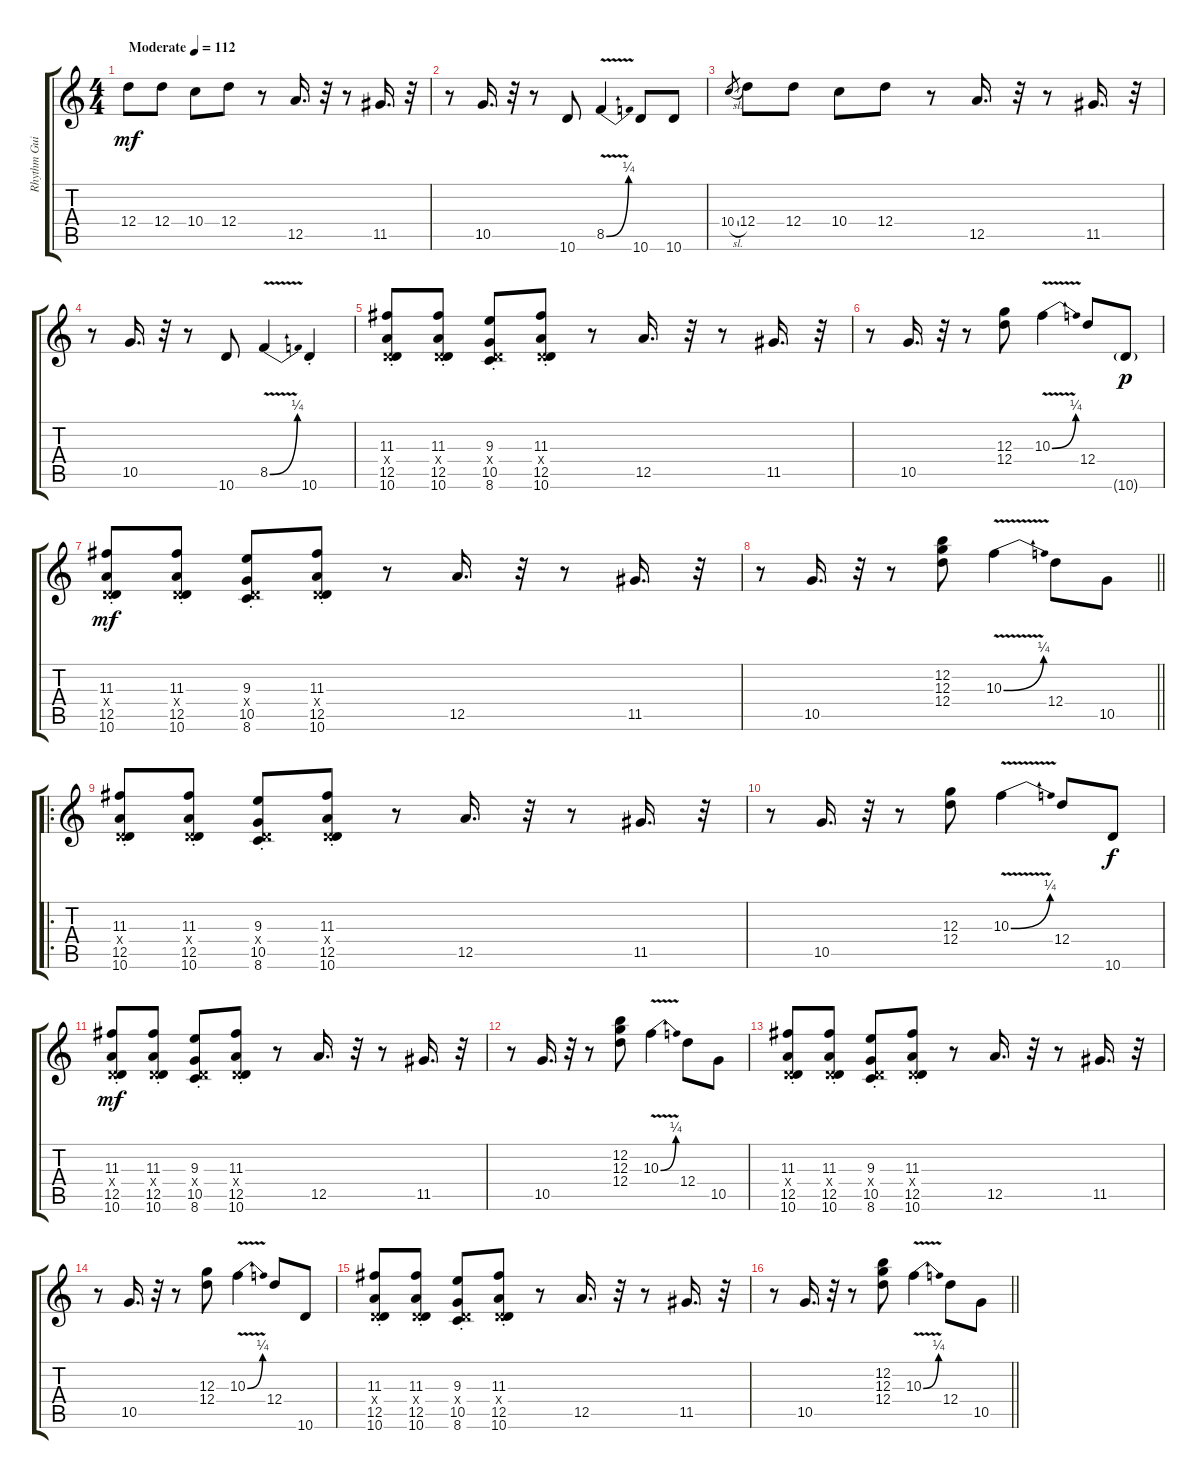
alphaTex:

\track ("Rhythm Guitar" "Rhythm Gui") {instrument overdrivenguitar}
\staff {score tabs}
\tuning (E4 B3 G3 D3 A2 E2) {hide}
\ts (4 4)
\tempo (112 "Moderate")
\clef g2
\ks c
12.4.8{dy mf instrument overdrivenguitar} 12.4.8 10.4.8 12.4.8 r.8 12.5.16{d} r.32 r.8 11.5.16{d} r.32 |
r.8 10.5.16{d} r.32 r.8 10.6.8 8.5{be (bend 0 0 60 1) v}.4 10.6.8 10.6.8 |
10.4{sl}.8{gr} 12.4.8 12.4.8 10.4.8 12.4.8 r.8 12.5.16{d} r.32 r.8 11.5.16{d} r.32 |
r.8 10.5.16{d} r.32 r.8 10.6.8 8.5{be (bend 0 0 60 1) v}.4 10.6{st}.4 |
(11.3{st} 0.4{x} 12.5{st} 10.6{st}).8 (11.3{st} 0.4{x} 12.5{st} 10.6{st}).8 (9.3{st} 0.4{x} 10.5{st} 8.6{st}).8 (11.3{st} 0.4{x} 12.5{st} 10.6{st}).8 r.8 12.5.16{d} r.32 r.8 11.5.16{d} r.32 |
r.8 10.5.16{d} r.32 r.8 (12.3 12.4).8 10.3{be (bend 0 0 60 1) v}.4 12.4.8 10.6{g}.8{dy p} |
(11.3{st} 0.4{x} 12.5{st} 10.6{st}).8{dy mf} (11.3{st} 0.4{x} 12.5{st} 10.6{st}).8 (9.3{st} 0.4{x} 10.5{st} 8.6{st}).8 (11.3{st} 0.4{x} 12.5{st} 10.6{st}).8 r.8 12.5.16{d} r.32 r.8 11.5.16{d} r.32 |
\barLineRight lightlight
r.8 10.5.16{d} r.32 r.8 (12.2 12.3 12.4).8 10.3{be (bend 0 0 60 1) v}.4 12.4.8 10.5.8 |
\ro
(11.3{st} 0.4{x} 12.5{st} 10.6{st}).8 (11.3{st} 0.4{x} 12.5{st} 10.6{st}).8 (9.3{st} 0.4{x} 10.5{st} 8.6{st}).8 (11.3{st} 0.4{x} 12.5{st} 10.6{st}).8 r.8 12.5.16{d} r.32 r.8 11.5.16{d} r.32 |
r.8 10.5.16{d} r.32 r.8 (12.3 12.4).8 10.3{be (bend 0 0 60 1) v}.4 12.4.8 10.6.8{dy f} |
(11.3{st} 0.4{x} 12.5{st} 10.6{st}).8{dy mf} (11.3{st} 0.4{x} 12.5{st} 10.6{st}).8 (9.3{st} 0.4{x} 10.5{st} 8.6{st}).8 (11.3{st} 0.4{x} 12.5{st} 10.6{st}).8 r.8 12.5.16{d} r.32 r.8 11.5.16{d} r.32 |
r.8 10.5.16{d} r.32 r.8 (12.2 12.3 12.4).8 10.3{be (bend 0 0 60 1) v}.4 12.4.8 10.5.8 |
(11.3{st} 0.4{x} 12.5{st} 10.6{st}).8 (11.3{st} 0.4{x} 12.5{st} 10.6{st}).8 (9.3{st} 0.4{x} 10.5{st} 8.6{st}).8 (11.3{st} 0.4{x} 12.5{st} 10.6{st}).8 r.8 12.5.16{d} r.32 r.8 11.5.16{d} r.32 |
r.8 10.5.16{d} r.32 r.8 (12.3 12.4).8 10.3{be (bend 0 0 60 1) v}.4 12.4.8 10.6.8 |
(11.3{st} 0.4{x} 12.5{st} 10.6{st}).8 (11.3{st} 0.4{x} 12.5{st} 10.6{st}).8 (9.3{st} 0.4{x} 10.5{st} 8.6{st}).8 (11.3{st} 0.4{x} 12.5{st} 10.6{st}).8 r.8 12.5.16{d} r.32 r.8 11.5.16{d} r.32 |
\barLineRight lightlight
r.8 10.5.16{d} r.32 r.8 (12.2 12.3 12.4).8 10.3{be (bend 0 0 60 1) v}.4 12.4.8 10.5.8
